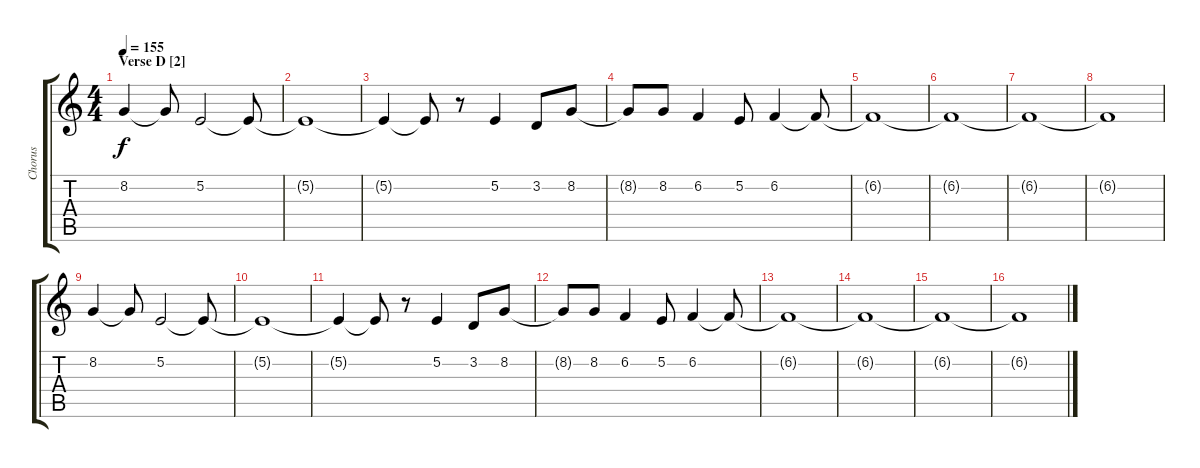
\track ("Chorus" "Chorus") {instrument trumpet}
\staff {score tabs}
\tuning (E4 B3 G3 D3 A2 E2) {hide}
\ts (4 4)
\section ("" "Verse D [2]")
\tempo 155
\clef g2
\ks c
8.2.4{dy f volume 14} 8.2{t}.8 5.2.2 5.2{t}.8 |
5.2{t}.1 |
5.2{t}.4 5.2{t}.8 r.8 5.2.4{volume 14} 3.2.8 8.2.8 |
8.2{t}.8 8.2.8 6.2.4 5.2.8 6.2.4 6.2{t}.8 |
6.2{t}.1{volume 0} |
6.2{t}.1 |
6.2{t}.1 |
6.2{t}.1 |
8.2.4{volume 14} 8.2{t}.8 5.2.2 5.2{t}.8 |
5.2{t}.1 |
5.2{t}.4 5.2{t}.8 r.8 5.2.4{volume 14} 3.2.8 8.2.8 |
8.2{t}.8 8.2.8 6.2.4 5.2.8 6.2.4 6.2{t}.8 |
6.2{t}.1{volume 0} |
6.2{t}.1 |
6.2{t}.1 |
6.2{t}.1
